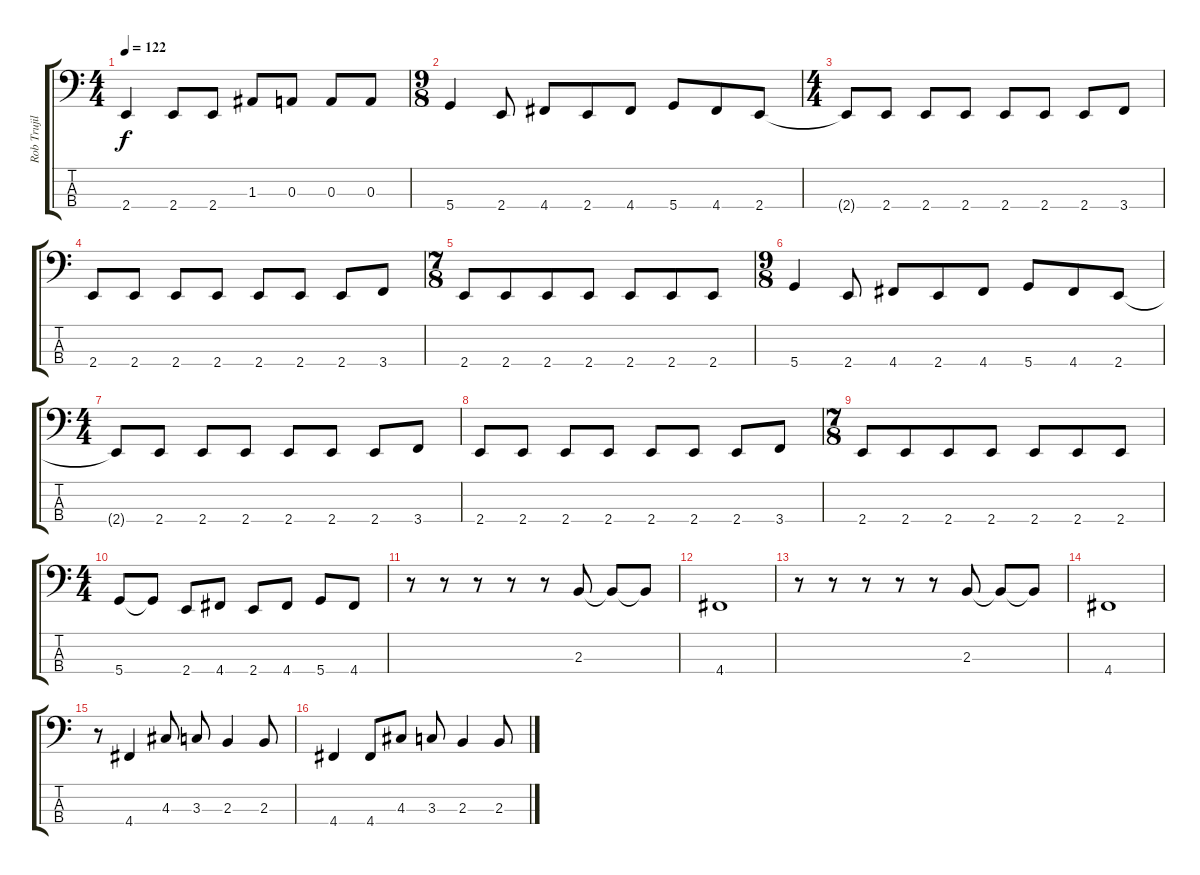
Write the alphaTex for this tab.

\track ("Rob Trujillo" "Rob Trujil") {instrument electricbasspick}
\staff {score tabs}
\tuning (G2 D2 A1 D1) {hide}
\ts (4 4)
\tempo 122
\clef f4
\ks c
2.4.4{dy f} 2.4.8 2.4.8 1.3.8 0.3.8 0.3.8 0.3.8 |
\ts (9 8)
5.4.4 2.4.8 4.4.8 2.4.8 4.4.8 5.4.8 4.4.8 2.4.8 |
\ts (4 4)
2.4{t}.8 2.4.8 2.4.8 2.4.8 2.4.8 2.4.8 2.4.8 3.4.8 |
2.4.8 2.4.8 2.4.8 2.4.8 2.4.8 2.4.8 2.4.8 3.4.8 |
\ts (7 8)
2.4.8 2.4.8 2.4.8 2.4.8 2.4.8 2.4.8 2.4.8 |
\ts (9 8)
5.4.4 2.4.8 4.4.8 2.4.8 4.4.8 5.4.8 4.4.8 2.4.8 |
\ts (4 4)
2.4{t}.8 2.4.8 2.4.8 2.4.8 2.4.8 2.4.8 2.4.8 3.4.8 |
2.4.8 2.4.8 2.4.8 2.4.8 2.4.8 2.4.8 2.4.8 3.4.8 |
\ts (7 8)
2.4.8 2.4.8 2.4.8 2.4.8 2.4.8 2.4.8 2.4.8 |
\ts (4 4)
5.4.8 5.4{t}.8 2.4.8 4.4.8 2.4.8 4.4.8 5.4.8 4.4.8 |
r.8 r.8 r.8 r.8 r.8 2.3.8 2.3{t}.8 2.3{t}.8 |
4.4.1 |
r.8 r.8 r.8 r.8 r.8 2.3.8 2.3{t}.8 2.3{t}.8 |
4.4.1 |
r.8 4.4.4 4.3.8 3.3.8 2.3.4 2.3.8 |
4.4.4 4.4.8 4.3.8 3.3.8 2.3.4 2.3.8
